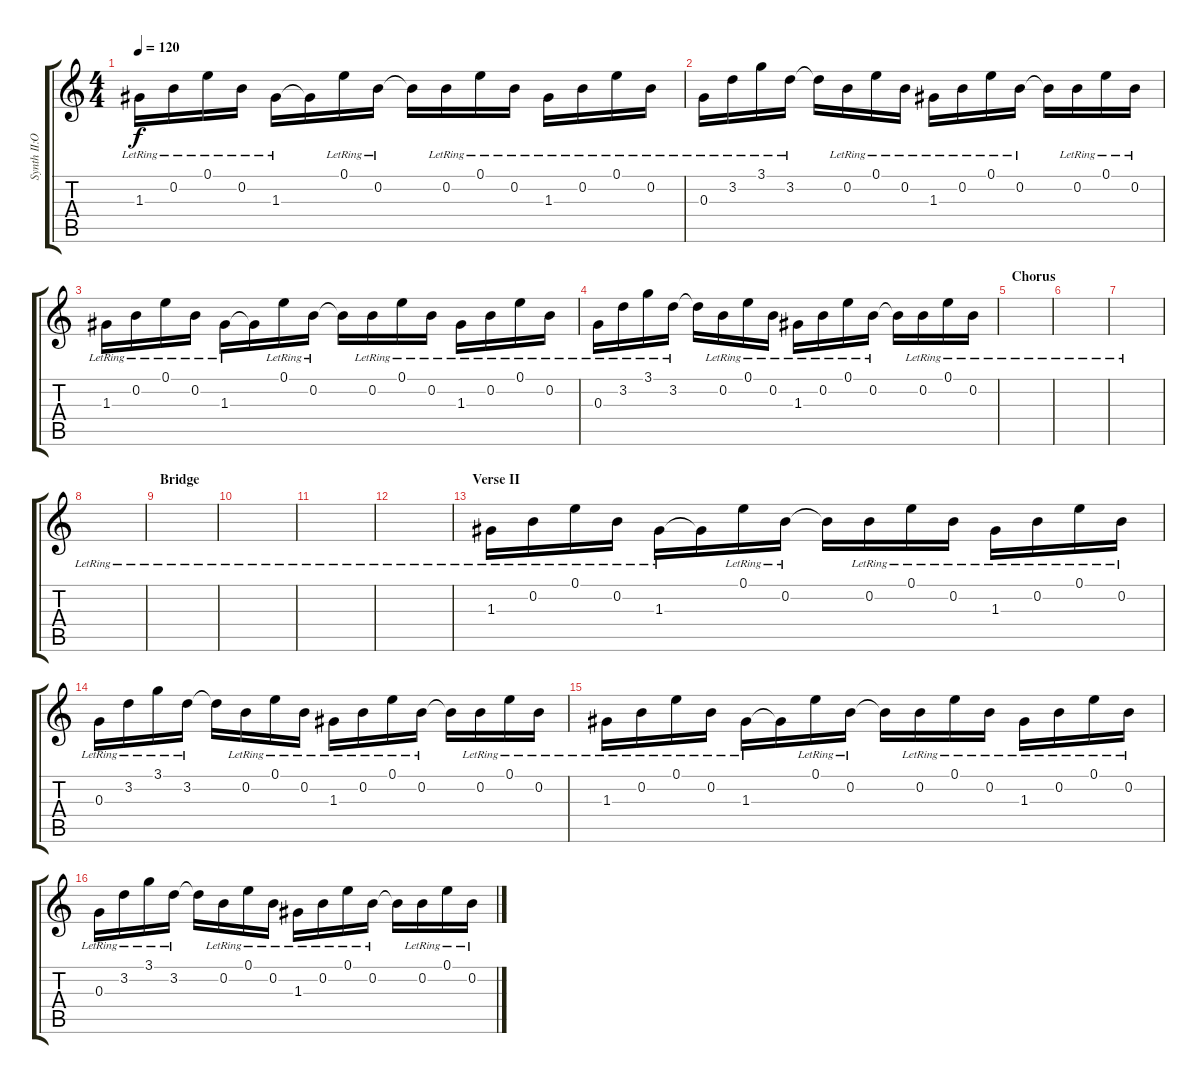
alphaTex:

\track ("Synth II:Original" "Synth II:O") {instrument synthbass1}
\staff {score tabs}
\tuning (E4 B3 G3 D3 A2 E2) {hide}
\ts (4 4)
\tempo 120
\clef g2
\ks c
1.3{lr}.16{dy f} 0.2{lr}.16 0.1{lr}.16 0.2{lr}.16 1.3{lr}.16 1.3{t}.16 0.1{lr}.16 0.2{lr}.16 0.2{t}.16 0.2{lr}.16 0.1{lr}.16 0.2{lr}.16 1.3{lr}.16 0.2{lr}.16 0.1{lr}.16 0.2{lr}.16 |
0.3{lr}.16 3.2{lr}.16 3.1{lr}.16 3.2{lr}.16 3.2{t}.16 0.2{lr}.16 0.1{lr}.16 0.2{lr}.16 1.3{lr}.16 0.2{lr}.16 0.1{lr}.16 0.2{lr}.16 0.2{t}.16 0.2{lr}.16 0.1{lr}.16 0.2{lr}.16 |
1.3{lr}.16 0.2{lr}.16 0.1{lr}.16 0.2{lr}.16 1.3{lr}.16 1.3{t}.16 0.1{lr}.16 0.2{lr}.16 0.2{t}.16 0.2{lr}.16 0.1{lr}.16 0.2{lr}.16 1.3{lr}.16 0.2{lr}.16 0.1{lr}.16 0.2{lr}.16 |
0.3{lr}.16 3.2{lr}.16 3.1{lr}.16 3.2{lr}.16 3.2{t}.16 0.2{lr}.16 0.1{lr}.16 0.2{lr}.16 1.3{lr}.16 0.2{lr}.16 0.1{lr}.16 0.2{lr}.16 0.2{t}.16 0.2{lr}.16 0.1{lr}.16 0.2{lr}.16 |
\section ("" "Chorus")
|
|
|
|
\section ("" "Bridge")
|
|
|
|
\section ("" "Verse II")
1.3{lr}.16 0.2{lr}.16 0.1{lr}.16 0.2{lr}.16 1.3{lr}.16 1.3{t}.16 0.1{lr}.16 0.2{lr}.16 0.2{t}.16 0.2{lr}.16 0.1{lr}.16 0.2{lr}.16 1.3{lr}.16 0.2{lr}.16 0.1{lr}.16 0.2{lr}.16 |
0.3{lr}.16 3.2{lr}.16 3.1{lr}.16 3.2{lr}.16 3.2{t}.16 0.2{lr}.16 0.1{lr}.16 0.2{lr}.16 1.3{lr}.16 0.2{lr}.16 0.1{lr}.16 0.2{lr}.16 0.2{t}.16 0.2{lr}.16 0.1{lr}.16 0.2{lr}.16 |
1.3{lr}.16 0.2{lr}.16 0.1{lr}.16 0.2{lr}.16 1.3{lr}.16 1.3{t}.16 0.1{lr}.16 0.2{lr}.16 0.2{t}.16 0.2{lr}.16 0.1{lr}.16 0.2{lr}.16 1.3{lr}.16 0.2{lr}.16 0.1{lr}.16 0.2{lr}.16 |
0.3{lr}.16 3.2{lr}.16 3.1{lr}.16 3.2{lr}.16 3.2{t}.16 0.2{lr}.16 0.1{lr}.16 0.2{lr}.16 1.3{lr}.16 0.2{lr}.16 0.1{lr}.16 0.2{lr}.16 0.2{t}.16 0.2{lr}.16 0.1{lr}.16 0.2{lr}.16
